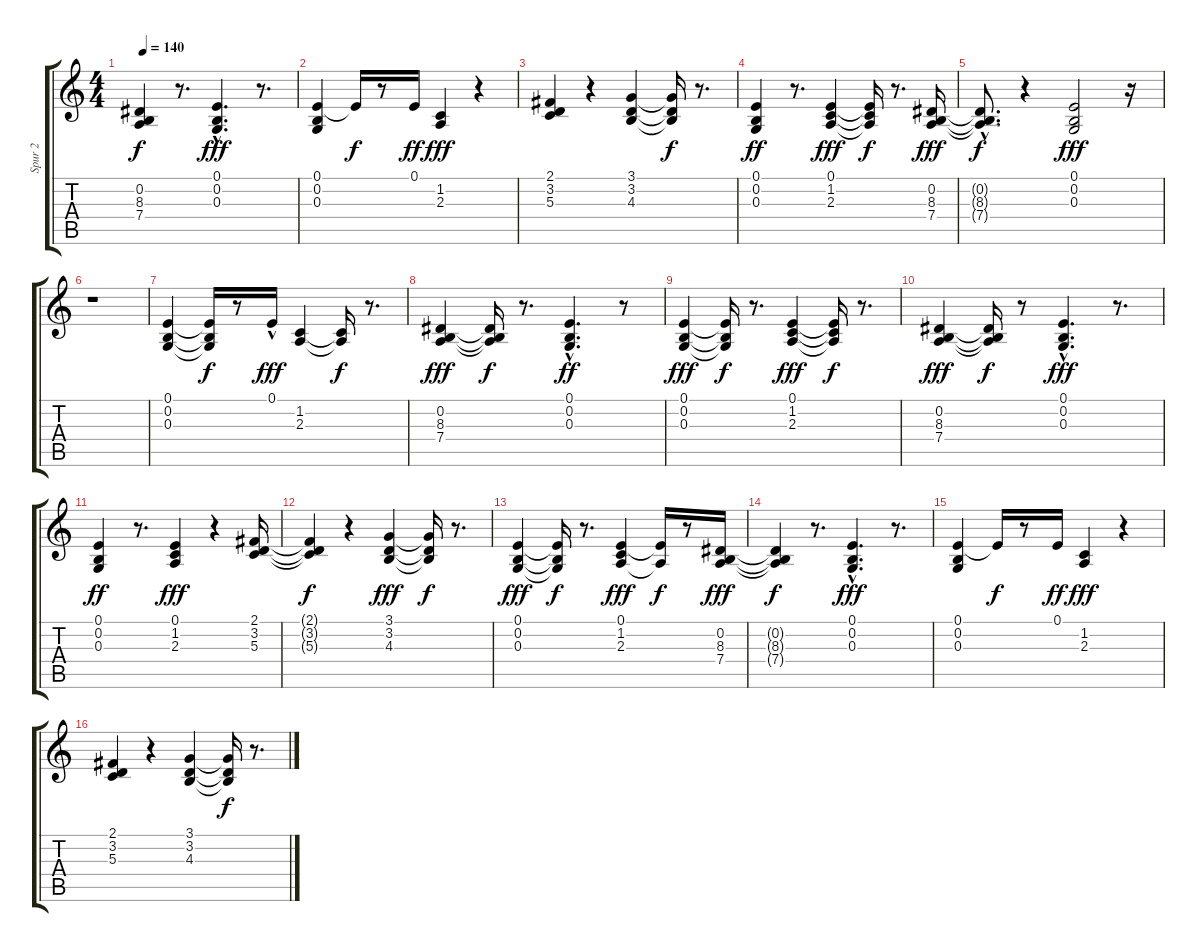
\track ("Spur 2" "Spur 2") {instrument stringensemble2}
\staff {score tabs}
\tuning (E4 B3 G3 D3 A2 E2) {hide}
\ts (4 4)
\tempo 140
\clef g2
\ks c
(0.2{t} 8.3{t} 7.4{t}).4{dy f} r.8{d} (0.1{hac} 0.2{hac} 0.3{hac}).4{d dy fff} r.8{d} |
(0.1 0.2 0.3).4 0.1{t}.16{dy f} r.8 0.1.16{dy ff} (1.2 2.3).4{dy fff} r.4 |
(2.1 3.2 5.3).4 r.4 (3.1 3.2 4.3).4 (3.1{t} 3.2{t} 4.3{t}).16{dy f} r.8{d} |
(0.1 0.2 0.3).4{dy ff} r.8{d} (0.1 1.2 2.3).4{dy fff} (0.1{t} 1.2{t} 2.3{t}).16{dy f} r.8{d} (0.2 8.3 7.4).16{dy fff} |
(0.2{hac t} 8.3{hac t} 7.4{hac t}).8{d dy f} r.4 (0.1 0.2 0.3).2{dy fff} r.16 |
r.1 |
(0.1 0.2 0.3).4 (0.1{t} 0.2{t} 0.3{t}).16{dy f} r.8 0.1{hac}.16{dy fff} (1.2 2.3).4 (1.2{t} 2.3{t}).16{dy f} r.8{d} |
(0.2 8.3 7.4).4{dy fff} (0.2{t} 8.3{t} 7.4{t}).16{dy f} r.8{d} (0.1 0.2 0.3{hac}).4{d dy ff} r.8 |
(0.1 0.2 0.3).4{dy fff} (0.1{t} 0.2{t} 0.3{t}).16{dy f} r.8{d} (0.1 1.2 2.3).4{dy fff} (0.1{t} 1.2{t} 2.3{t}).16{dy f} r.8{d} |
(0.2 8.3 7.4).4{dy fff} (0.2{t} 8.3{t} 7.4{t}).16{dy f} r.8 (0.1{hac} 0.2{hac} 0.3{hac}).4{d dy fff} r.8{d} |
(0.1 0.2 0.3).4{dy ff} r.8{d} (0.1 1.2 2.3).4{dy fff} r.4 (2.1 3.2 5.3).16 |
(2.1{t} 3.2{t} 5.3{t}).4{dy f} r.4 (3.1 3.2 4.3).4{dy fff} (3.1{t} 3.2{t} 4.3{t}).16{dy f} r.8{d} |
(0.1 0.2 0.3).4{dy fff} (0.1{t} 0.2{t} 0.3{t}).16{dy f} r.8{d} (0.1 1.2 2.3).4{dy fff} (0.1{t} 2.3{t}).16{dy f} r.8 (0.2 8.3 7.4).16{dy fff} |
(0.2{t} 8.3{t} 7.4{t}).4{dy f} r.8{d} (0.1{hac} 0.2{hac} 0.3{hac}).4{d dy fff} r.8{d} |
(0.1 0.2 0.3).4 0.1{t}.16{dy f} r.8 0.1.16{dy ff} (1.2 2.3).4{dy fff} r.4 |
(2.1 3.2 5.3).4 r.4 (3.1 3.2 4.3).4 (3.1{t} 3.2{t} 4.3{t}).16{dy f} r.8{d}
